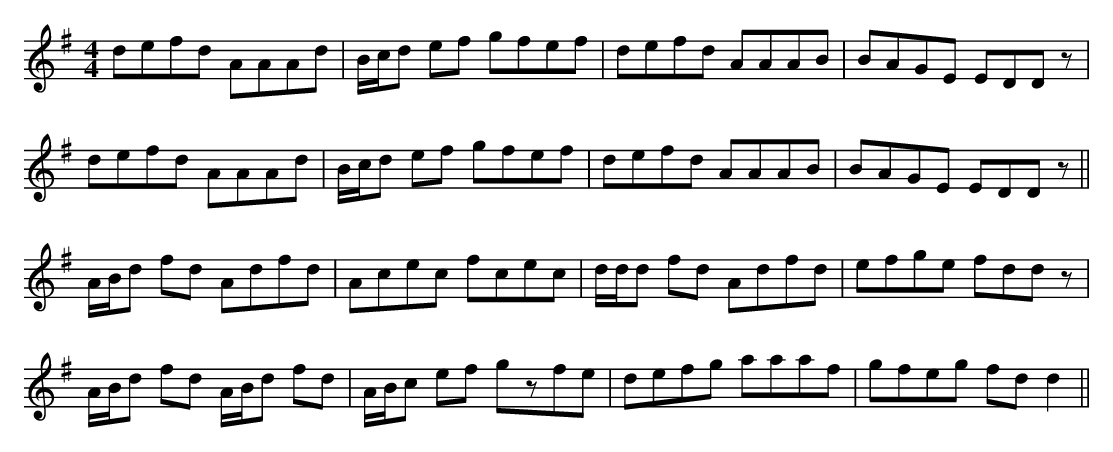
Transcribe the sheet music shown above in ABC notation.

X:1
M:4/4
K:Emin
defd AAAd|B/c/d ef gfef|defd AAAB|BAGE EDDz|
defd AAAd|B/c/d ef gfef|defd AAAB|BAGE EDDz||
A/B/d fd Adfd|Acec fcec|d/d/d fd Adfd|efge fddz|
A/B/d fd A/B/d fd|A/B/c ef gzfe|defg aaaf|gfeg fd d2||
